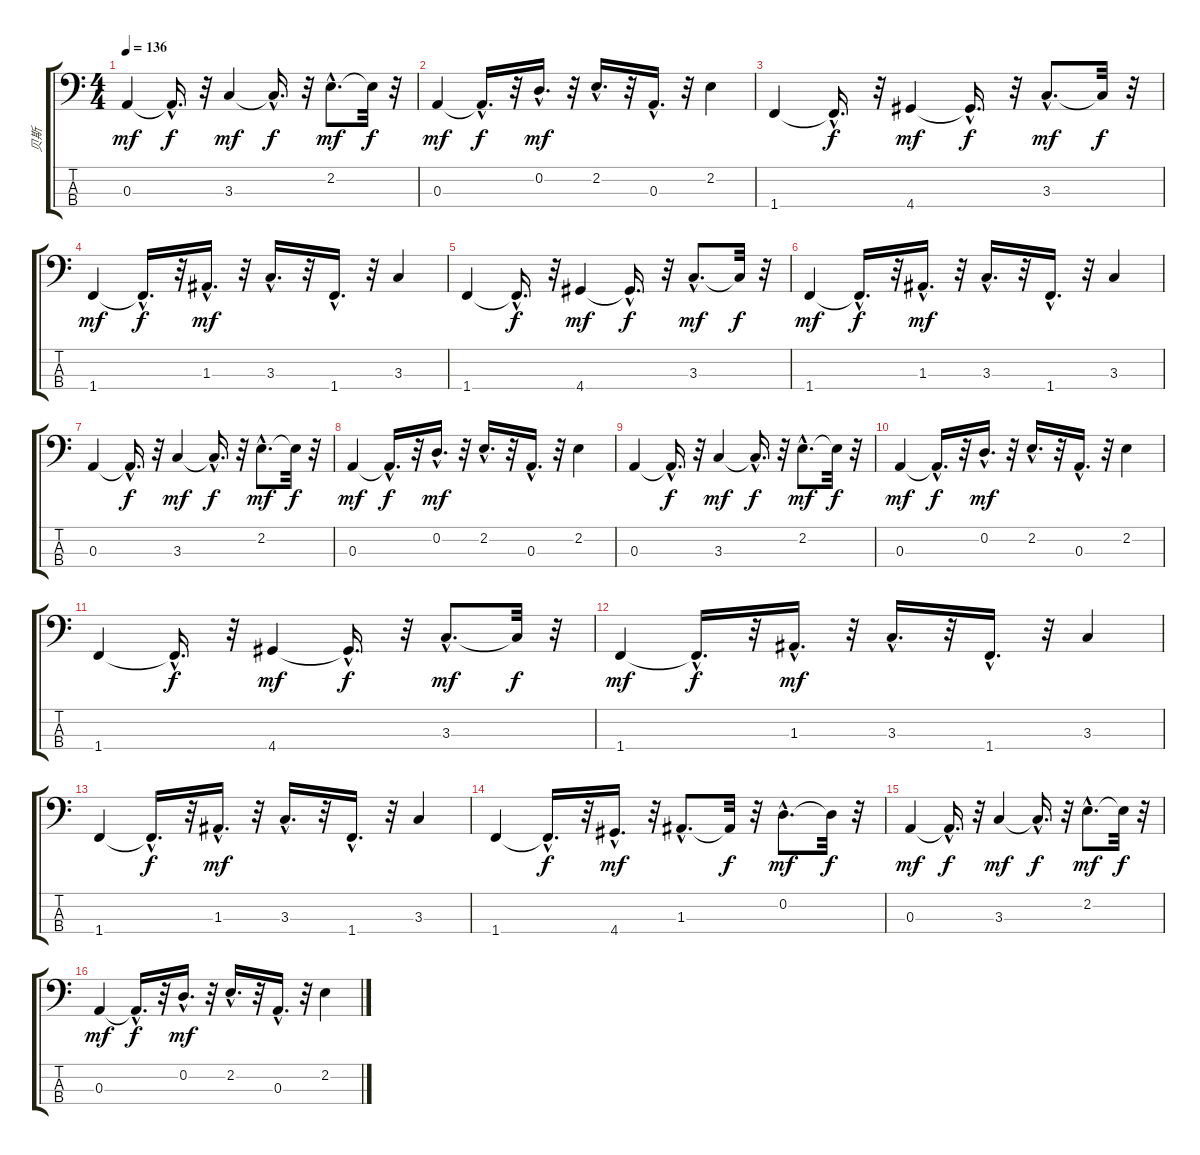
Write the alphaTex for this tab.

\track ("贝斯" "贝斯") {instrument electricbasspick}
\staff {score tabs}
\tuning (G2 D2 A1 E1) {hide}
\ts (4 4)
\tempo 136
\clef f4
\ks c
0.3.4{dy mf} 0.3{hac t}.16{d dy f} r.32 3.3.4{dy mf} 3.3{hac t}.16{d dy f} r.32 2.2{hac}.8{d dy mf} 2.2{t}.32{dy f} r.32 |
0.3.4{dy mf} 0.3{hac t}.16{d dy f} r.32 0.2{hac}.16{d dy mf} r.32 2.2{hac}.16{d} r.32 0.3{hac}.16{d} r.32 2.2.4 |
1.4.4 1.4{hac t}.16{d dy f} r.32 4.4.4{dy mf} 4.4{hac t}.16{d dy f} r.32 3.3{hac}.8{d dy mf} 3.3{t}.32{dy f} r.32 |
1.4.4{dy mf} 1.4{hac t}.16{d dy f} r.32 1.3{hac}.16{d dy mf} r.32 3.3{hac}.16{d} r.32 1.4{hac}.16{d} r.32 3.3.4 |
1.4.4 1.4{hac t}.16{d dy f} r.32 4.4.4{dy mf} 4.4{hac t}.16{d dy f} r.32 3.3{hac}.8{d dy mf} 3.3{t}.32{dy f} r.32 |
1.4.4{dy mf} 1.4{hac t}.16{d dy f} r.32 1.3{hac}.16{d dy mf} r.32 3.3{hac}.16{d} r.32 1.4{hac}.16{d} r.32 3.3.4 |
0.3.4 0.3{hac t}.16{d dy f} r.32 3.3.4{dy mf} 3.3{hac t}.16{d dy f} r.32 2.2{hac}.8{d dy mf} 2.2{t}.32{dy f} r.32 |
0.3.4{dy mf} 0.3{hac t}.16{d dy f} r.32 0.2{hac}.16{d dy mf} r.32 2.2{hac}.16{d} r.32 0.3{hac}.16{d} r.32 2.2.4 |
0.3.4 0.3{hac t}.16{d dy f} r.32 3.3.4{dy mf} 3.3{hac t}.16{d dy f} r.32 2.2{hac}.8{d dy mf} 2.2{t}.32{dy f} r.32 |
0.3.4{dy mf} 0.3{hac t}.16{d dy f} r.32 0.2{hac}.16{d dy mf} r.32 2.2{hac}.16{d} r.32 0.3{hac}.16{d} r.32 2.2.4 |
1.4.4 1.4{hac t}.16{d dy f} r.32 4.4.4{dy mf} 4.4{hac t}.16{d dy f} r.32 3.3{hac}.8{d dy mf} 3.3{t}.32{dy f} r.32 |
1.4.4{dy mf} 1.4{hac t}.16{d dy f} r.32 1.3{hac}.16{d dy mf} r.32 3.3{hac}.16{d} r.32 1.4{hac}.16{d} r.32 3.3.4 |
1.4.4 1.4{hac t}.16{d dy f} r.32 1.3{hac}.16{d dy mf} r.32 3.3{hac}.16{d} r.32 1.4{hac}.16{d} r.32 3.3.4 |
1.4.4 1.4{hac t}.16{d dy f} r.32 4.4{hac}.16{d dy mf} r.32 1.3{hac}.8{d} 1.3{t}.32{dy f} r.32 0.2{hac}.8{d dy mf} 0.2{t}.32{dy f} r.32 |
0.3.4{dy mf instrument electricbassfinger} 0.3{hac t}.16{d dy f} r.32 3.3.4{dy mf} 3.3{hac t}.16{d dy f} r.32 2.2{hac}.8{d dy mf} 2.2{t}.32{dy f} r.32 |
0.3.4{dy mf} 0.3{hac t}.16{d dy f} r.32 0.2{hac}.16{d dy mf} r.32 2.2{hac}.16{d} r.32 0.3{hac}.16{d} r.32 2.2.4
